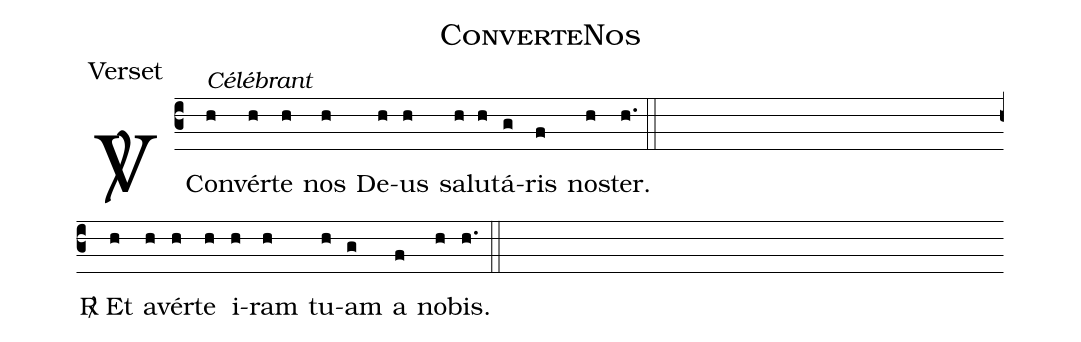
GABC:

name:ConverteNos;
office-part:Verset;
%%
(c3)
<sp>V/</sp> <alt>Célébrant</alt>Con(h)vér(h)te(h) nos(h) De(h)us(h) sa(h)lu(h)tá(g)ris(f) no(h)ster.(h.) (::)
(Z)
<sp>R/</sp> Et(h) a(h)vér(h)te(h) i(h)ram(h) tu(h)am(g) a(f) no(h)bis.(h.) (::)
